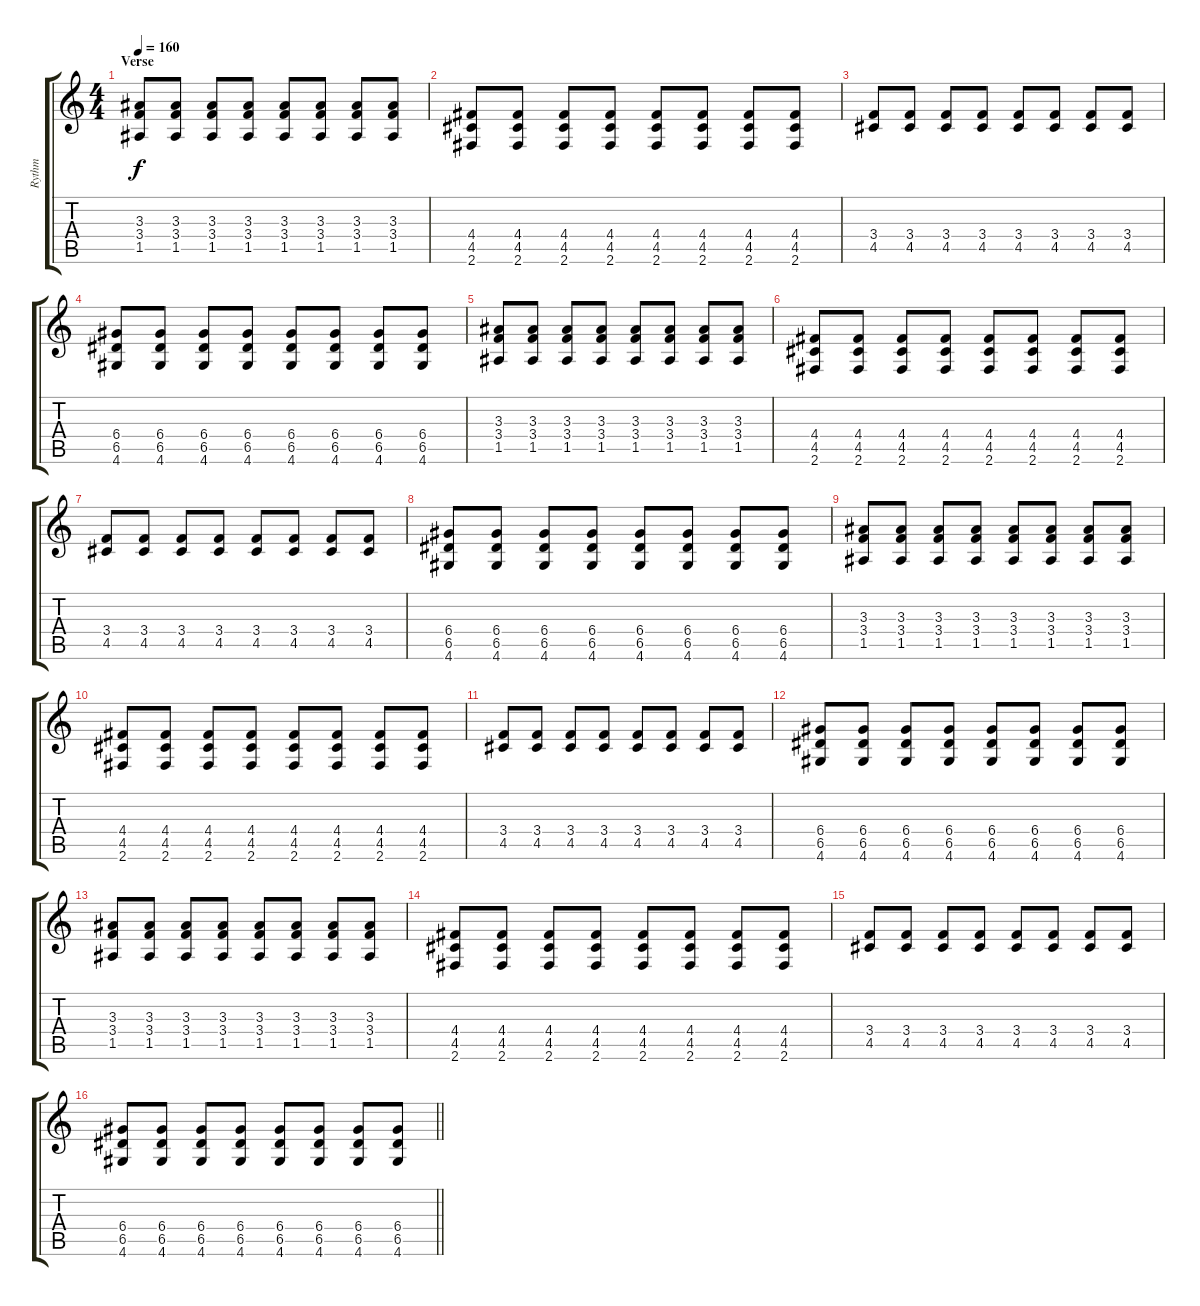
\track ("Rythm" "Rythm") {instrument distortionguitar}
\staff {score tabs}
\tuning (E4 B3 G3 D3 A2 E2) {hide}
\ts (4 4)
\section ("" "Verse")
\tempo 160
\clef g2
\ks c
(3.3 3.4 1.5).8{dy f} (3.3 3.4 1.5).8 (3.3 3.4 1.5).8 (3.3 3.4 1.5).8 (3.3 3.4 1.5).8 (3.3 3.4 1.5).8 (3.3 3.4 1.5).8 (3.3 3.4 1.5).8 |
(4.4 4.5 2.6).8 (4.4 4.5 2.6).8 (4.4 4.5 2.6).8 (4.4 4.5 2.6).8 (4.4 4.5 2.6).8 (4.4 4.5 2.6).8 (4.4 4.5 2.6).8 (4.4 4.5 2.6).8 |
(3.4 4.5).8 (3.4 4.5).8 (3.4 4.5).8 (3.4 4.5).8 (3.4 4.5).8 (3.4 4.5).8 (3.4 4.5).8 (3.4 4.5).8 |
(6.4 6.5 4.6).8 (6.4 6.5 4.6).8 (6.4 6.5 4.6).8 (6.4 6.5 4.6).8 (6.4 6.5 4.6).8 (6.4 6.5 4.6).8 (6.4 6.5 4.6).8 (6.4 6.5 4.6).8 |
(3.3 3.4 1.5).8 (3.3 3.4 1.5).8 (3.3 3.4 1.5).8 (3.3 3.4 1.5).8 (3.3 3.4 1.5).8 (3.3 3.4 1.5).8 (3.3 3.4 1.5).8 (3.3 3.4 1.5).8 |
(4.4 4.5 2.6).8 (4.4 4.5 2.6).8 (4.4 4.5 2.6).8 (4.4 4.5 2.6).8 (4.4 4.5 2.6).8 (4.4 4.5 2.6).8 (4.4 4.5 2.6).8 (4.4 4.5 2.6).8 |
(3.4 4.5).8 (3.4 4.5).8 (3.4 4.5).8 (3.4 4.5).8 (3.4 4.5).8 (3.4 4.5).8 (3.4 4.5).8 (3.4 4.5).8 |
(6.4 6.5 4.6).8 (6.4 6.5 4.6).8 (6.4 6.5 4.6).8 (6.4 6.5 4.6).8 (6.4 6.5 4.6).8 (6.4 6.5 4.6).8 (6.4 6.5 4.6).8 (6.4 6.5 4.6).8 |
(3.3 3.4 1.5).8 (3.3 3.4 1.5).8 (3.3 3.4 1.5).8 (3.3 3.4 1.5).8 (3.3 3.4 1.5).8 (3.3 3.4 1.5).8 (3.3 3.4 1.5).8 (3.3 3.4 1.5).8 |
(4.4 4.5 2.6).8 (4.4 4.5 2.6).8 (4.4 4.5 2.6).8 (4.4 4.5 2.6).8 (4.4 4.5 2.6).8 (4.4 4.5 2.6).8 (4.4 4.5 2.6).8 (4.4 4.5 2.6).8 |
(3.4 4.5).8 (3.4 4.5).8 (3.4 4.5).8 (3.4 4.5).8 (3.4 4.5).8 (3.4 4.5).8 (3.4 4.5).8 (3.4 4.5).8 |
(6.4 6.5 4.6).8 (6.4 6.5 4.6).8 (6.4 6.5 4.6).8 (6.4 6.5 4.6).8 (6.4 6.5 4.6).8 (6.4 6.5 4.6).8 (6.4 6.5 4.6).8 (6.4 6.5 4.6).8 |
(3.3 3.4 1.5).8 (3.3 3.4 1.5).8 (3.3 3.4 1.5).8 (3.3 3.4 1.5).8 (3.3 3.4 1.5).8 (3.3 3.4 1.5).8 (3.3 3.4 1.5).8 (3.3 3.4 1.5).8 |
(4.4 4.5 2.6).8 (4.4 4.5 2.6).8 (4.4 4.5 2.6).8 (4.4 4.5 2.6).8 (4.4 4.5 2.6).8 (4.4 4.5 2.6).8 (4.4 4.5 2.6).8 (4.4 4.5 2.6).8 |
(3.4 4.5).8 (3.4 4.5).8 (3.4 4.5).8 (3.4 4.5).8 (3.4 4.5).8 (3.4 4.5).8 (3.4 4.5).8 (3.4 4.5).8 |
\barLineRight lightlight
(6.4 6.5 4.6).8 (6.4 6.5 4.6).8 (6.4 6.5 4.6).8 (6.4 6.5 4.6).8 (6.4 6.5 4.6).8 (6.4 6.5 4.6).8 (6.4 6.5 4.6).8 (6.4 6.5 4.6).8
